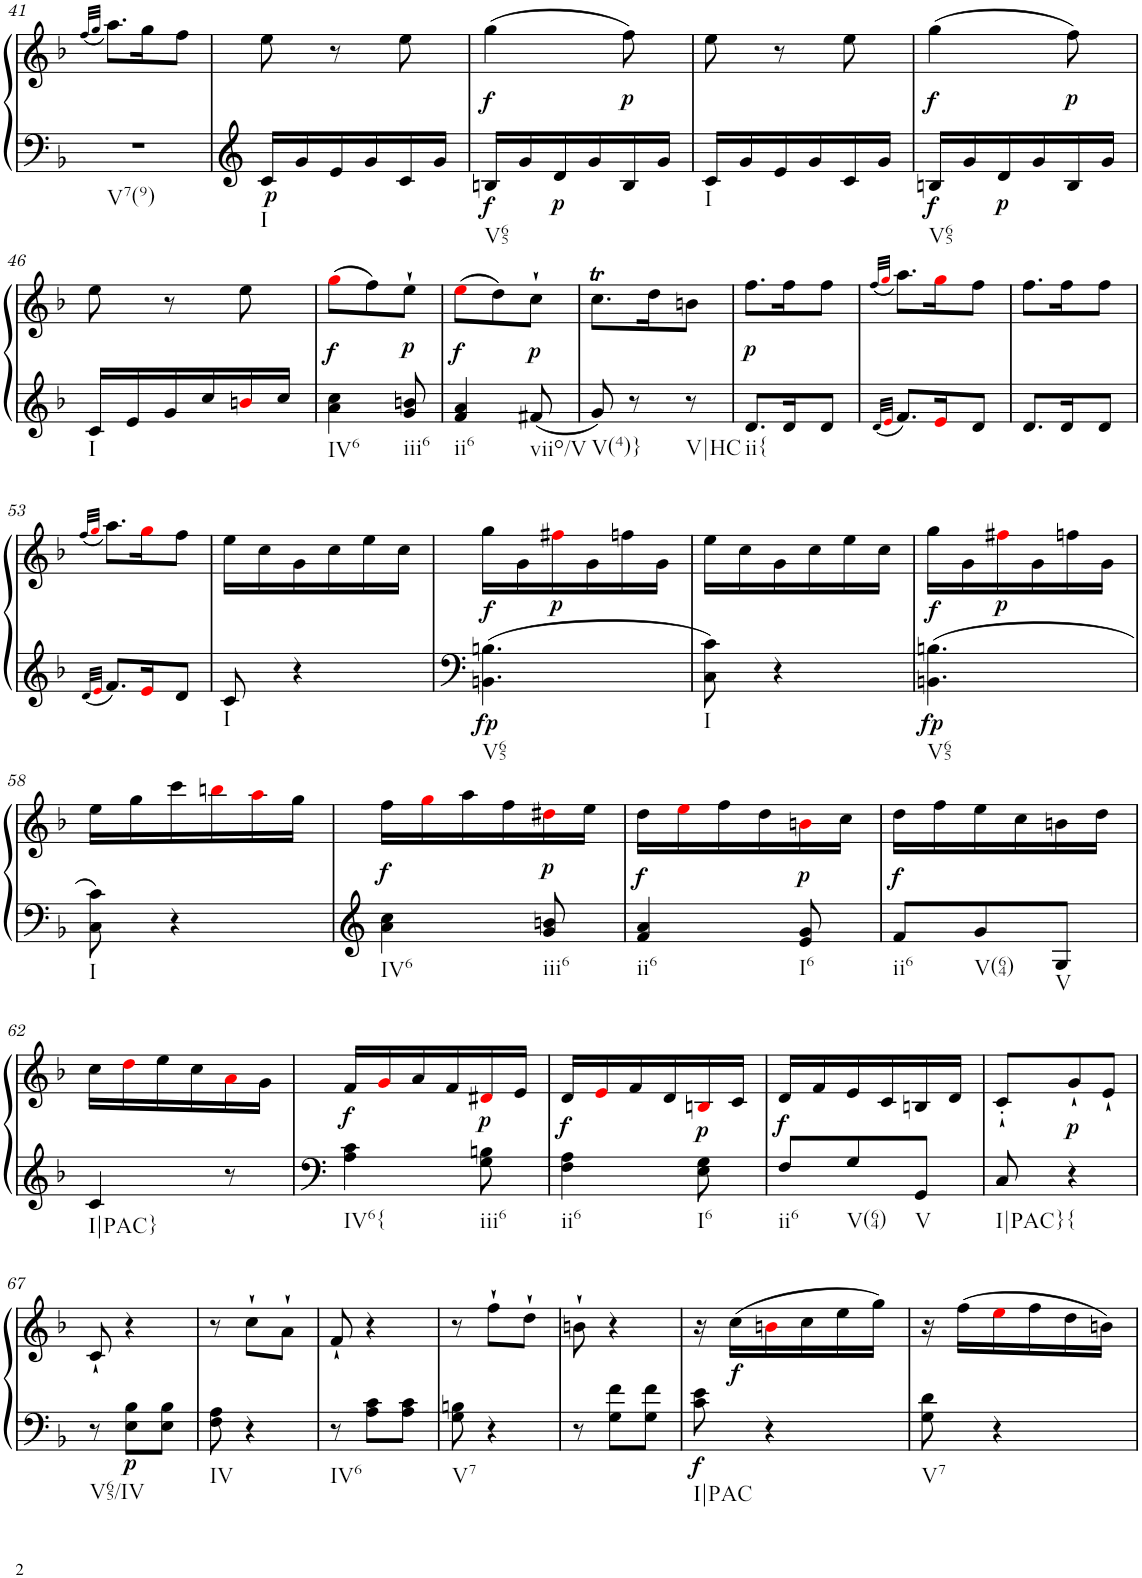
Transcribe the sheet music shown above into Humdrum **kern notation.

**kern	**kern	**dynam
*part1	*part1	*part1
*staff2	*staff1	*staff1/2
*I"Klavier linke Hand	*	*
!!LO:PB:g=z
*clefF4	*clefG2	*
*k[b-]	*k[b-]	*
*M3/8	*M3/8	*
=41	=41	=41
.	(32qff/LLL	.
.	32qgg/JJJ	.
!LO:TX:b:t=V7(9)	!	!
4.r	8.aa\L)	.
.	16gg\K	.
.	8ff\J	.
=42	=42	=42
!LO:TX:b:t=I	!	!
!	!	!LO:DY:b=2
16c/LL	8ee\	p
16g/	.	.
16e/	8r	.
16g/	.	.
16c/	8ee\	.
16g/JJ	.	.
=43	=43	=43
!LO:TX:b:t=V65	!	!
!	!	!LO:DY:b=2
!	!	!LO:DY:n=1:b
16Bn/LL	(4gg\	f f
16g/	.	.
!	!	!LO:DY:n=2:b=2
16d/	.	p
16g/	.	.
!	!	!LO:DY:n=3:b
16B/	8ff\)	p
16g/JJ	.	.
=44	=44	=44
!LO:TX:b:t=I	!	!
16c/LL	8ee\	.
16g/	.	.
16e/	8r	.
16g/	.	.
16c/	8ee\	.
16g/JJ	.	.
=45	=45	=45
!LO:TX:b:t=V65	!	!
!	!	!LO:DY:b=2
!	!	!LO:DY:n=1:b
16Bn/LL	(4gg\	f f
16g/	.	.
!	!	!LO:DY:n=2:b=2
16d/	.	p
16g/	.	.
!	!	!LO:DY:n=3:b
16B/	8ff\)	p
16g/JJ	.	.
!!LO:LB:g=z
=46	=46	=46
!LO:TX:b:t=I	!	!
16c/LL	8ee\	.
16e/	.	.
16g/	8r	.
16cc/	.	.
16bni/	8ee\	.
16cc/JJ	.	.
=47	=47	=47
!LO:TX:b:t=IV6	!	!
!	!	!LO:DY:b
4a\ 4cc\	(8ggi\L	f
.	8ff\)	.
!LO:TX:b:t=iii6	!	!
!	!	!LO:DY:b
8g/ 8bn/	8ee`\J	p
=48	=48	=48
!LO:TX:b:t=ii6	!	!
!	!	!LO:DY:b
4f/ 4a/	(8eei\L	f
.	8dd\)	.
!LO:TX:b:t=viio/V	!	!
!	!	!LO:DY:b
8f#X/	8cc`\J	p
=49	=49	=49
!LO:TX:b:t=V(4)}	!	!
8g/	8.ccT\L	.
8r	.	.
.	16dd\K	.
!LO:TX:b:t=V|HC	!	!
8r	8bn\J	.
=50	=50	=50
!LO:TX:b:t=ii{	!	!
!	!	!LO:DY:b
8.d/L	8.ff\L	p
16d/K	16ff\K	.
8d/J	8ff\J	.
=51	=51	=51
32qd/LLL	(32qff/LLL	.
32qei/JJJ	32qggi/JJJ	.
8.f/L	8.aa\L)	.
16ei/K	16ggi\K	.
8d/J	8ff\J	.
=52	=52	=52
8.d/L	8.ff\L	.
16d/K	16ff\K	.
8d/J	8ff\J	.
!!LO:LB:g=z
=53	=53	=53
32qd/LLL	(32qff/LLL	.
32qei/JJJ	32qggi/JJJ	.
8.f/L	8.aa\L)	.
16ei/K	16ggi\K	.
8d/J	8ff\J	.
=54	=54	=54
!LO:TX:b:t=I	!	!
8c/	16ee\LL	.
.	16cc\	.
4r	16g\	.
.	16cc\	.
.	16ee\	.
.	16cc\JJ	.
=55	=55	=55
!LO:TX:b:t=V65	!	!
!	!	!LO:DY:b=2
!	!	!LO:DY:n=1:b
4.BBn\ 4.Bn\	16gg\LL	fp f
.	16g\	.
!	!	!LO:DY:n=2:b
.	16ff#Xi\	p
.	16g\	.
.	16ffn\	.
.	16g\JJ	.
=56	=56	=56
!LO:TX:b:t=I	!	!
8C\ 8c\	16ee\LL	.
.	16cc\	.
4r	16g\	.
.	16cc\	.
.	16ee\	.
.	16cc\JJ	.
=57	=57	=57
!LO:TX:b:t=V65	!	!
!	!	!LO:DY:b=2
!	!	!LO:DY:n=1:b
4.BBn\ 4.Bn\	16gg\LL	fp f
.	16g\	.
!	!	!LO:DY:n=2:b
.	16ff#Xi\	p
.	16g\	.
.	16ffn\	.
.	16g\JJ	.
!!LO:LB:g=z
=58	=58	=58
!LO:TX:b:t=I	!	!
8C\ 8c\	16ee\LL	.
.	16gg\	.
4r	16ccc\	.
.	16bbni\	.
.	16aai\	.
.	16gg\JJ	.
=59	=59	=59
!LO:TX:b:t=IV6	!	!
!	!	!LO:DY:b
4a\ 4cc\	16ff\LL	f
.	16ggi\	.
.	16aa\	.
.	16ff\	.
!LO:TX:b:t=iii6	!	!
!	!	!LO:DY:b
8g/ 8bn/	16dd#Xi\	p
.	16ee\JJ	.
=60	=60	=60
!LO:TX:b:t=ii6	!	!
!	!	!LO:DY:b
4f/ 4a/	16dd\LL	f
.	16eei\	.
.	16ff\	.
.	16dd\	.
!LO:TX:b:t=I6	!	!
!	!	!LO:DY:b
8e/ 8g/	16bni\	p
.	16cc\JJ	.
=61	=61	=61
!LO:TX:b:t=ii6	!	!
!	!	!LO:DY:b
8f/L	16dd\LL	f
.	16ff\	.
!LO:TX:b:t=V(64)	!	!
8g/	16ee\	.
.	16cc\	.
!LO:TX:b:t=V	!	!
8G/J	16bn\	.
.	16dd\JJ	.
!!LO:LB:g=z
=62	=62	=62
!LO:TX:b:t=I|PAC}	!	!
4c/	16cc\LL	.
.	16ddi\	.
.	16ee\	.
.	16cc\	.
8r	16ai\	.
.	16g\JJ	.
=63	=63	=63
!LO:TX:b:t=IV6{	!	!
!	!	!LO:DY:b
4A\ 4c\	16f/LL	f
.	16gi/	.
.	16a/	.
.	16f/	.
!LO:TX:b:t=iii6	!	!
!	!	!LO:DY:b
8G\ 8Bn\	16d#Xi/	p
.	16e/JJ	.
=64	=64	=64
!LO:TX:b:t=ii6	!	!
!	!	!LO:DY:b
4F\ 4A\	16d/LL	f
.	16ei/	.
.	16f/	.
.	16d/	.
!LO:TX:b:t=I6	!	!
!	!	!LO:DY:b
8E\ 8G\	16Bni/	p
.	16c/JJ	.
=65	=65	=65
!LO:TX:b:t=ii6	!	!
!	!	!LO:DY:b
8F/L	16d/LL	f
.	16f/	.
!LO:TX:b:t=V(64)	!	!
8G/	16e/	.
.	16c/	.
!LO:TX:b:t=V	!	!
8GG/J	16Bn/	.
.	16d/JJ	.
=66	=66	=66
!LO:TX:b:t=I|PAC}	!	!
8C/	8c'`/L	.
!LO:TX:b:t={	!	!
!	!	!LO:DY:b
4r	8g`/	p
.	8e`/J	.
!!LO:LB:g=z
=67	=67	=67
!LO:TX:b:t=V65/IV	!	!
8r	8c`/	.
!	!	!LO:DY:b=2
8E\ 8B-\L	4r	p
8E\ 8B-\J	.	.
=68	=68	=68
!LO:TX:b:t=IV	!	!
8F\ 8A\	8r	.
4r	8cc`\L	.
.	8a`\J	.
=69	=69	=69
!LO:TX:b:t=IV6	!	!
8r	8f`/	.
8A\ 8c\L	4r	.
8A\ 8c\J	.	.
=70	=70	=70
!LO:TX:b:t=V7	!	!
8G\ 8Bn\	8r	.
4r	8ff`\L	.
.	8dd`\J	.
=71	=71	=71
8r	8bn`\	.
8G\ 8f\L	4r	.
8G\ 8f\J	.	.
=72	=72	=72
!LO:TX:b:t=I|PAC	!	!
!	!	!LO:DY:b=2
8c\ 8e\	16r	f
!	!	!LO:DY:b
.	(16cc\LL	f
4r	16bni\	.
.	16cc\	.
.	16ee\	.
.	16gg\JJ)	.
=73	=73	=73
!LO:TX:b:t=V7	!	!
8G\ 8d\	16r	.
.	(16ff\LL	.
4r	16eei\	.
.	16ff\	.
.	16dd\	.
.	16bn\JJ)	.
=	=	=
*-	*-	*-
